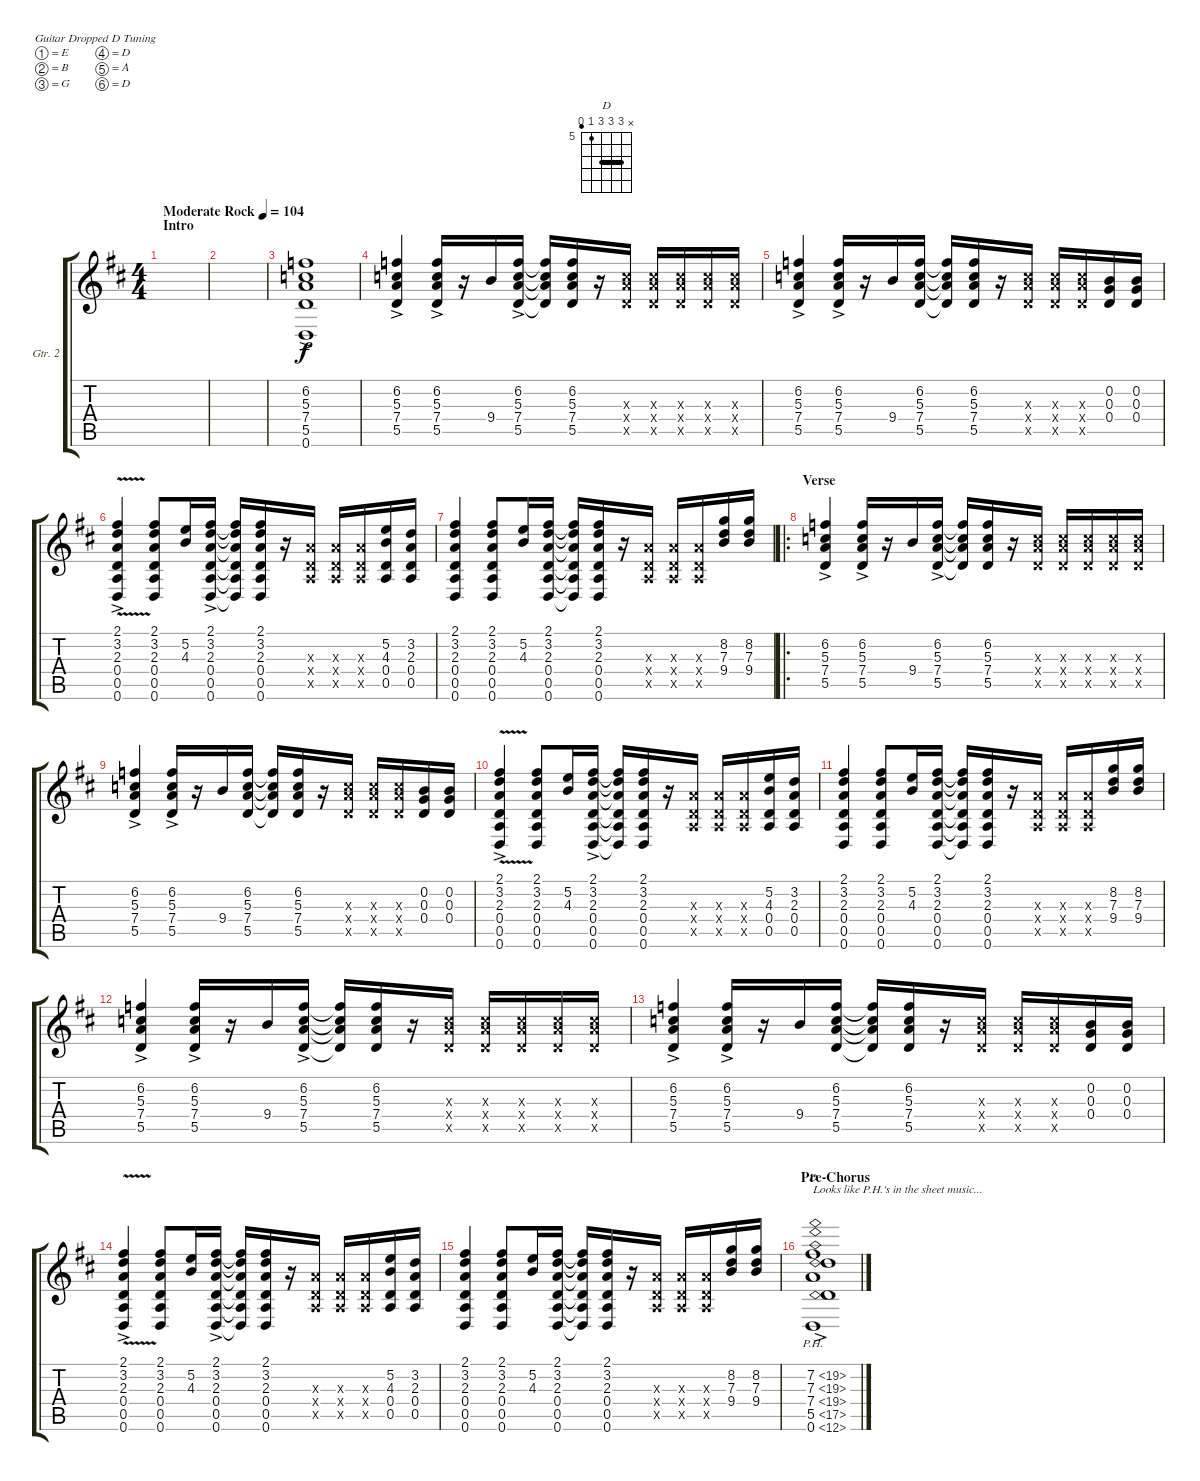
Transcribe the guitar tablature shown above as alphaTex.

\defaultSystemsLayout 4
\bracketExtendMode groupsimilarinstruments
\firstSystemTrackNameOrientation horizontal
\otherSystemsTrackNameOrientation horizontal
\track ("Rhythm Guitar" "Gtr. 2") {instrument distortionguitar}
\staff {score tabs}
\tuning (E4 B3 G3 D3 A2 D2)
\chord ("D" x 7 7 7 5 4) {firstfret 5 barre (7 7)}
\ts (4 4)
\section ("" "Intro")
\tempo (104 "Moderate Rock")
\clef g2
\ks d
|
|
(0.6{ac} 5.5{ac} 7.4{ac} 5.3{ac} 6.2{ac}).1 |
(6.2{ac} 5.3{ac} 7.4{ac} 5.5{ac}).4 (6.2{ac} 5.3{ac} 7.4{ac} 5.5{ac}).16 r.16 9.4.16 (6.2{ac} 5.3{ac} 7.4{ac} 5.5{ac}).16 (6.2{t} 5.3{t} 7.4{t} 5.5{t}).16 (6.2 5.3 7.4 5.5).16 r.16 (5.3{x} 7.4{x} 5.5{x}).16 (5.3{x} 7.4{x} 5.5{x}).16 (5.3{x} 7.4{x} 5.5{x}).16 (5.3{x} 7.4{x} 5.5{x}).16 (5.5{x} 7.4{x} 5.3{x}).16 |
(6.2{ac} 5.3{ac} 7.4{ac} 5.5{ac}).4 (6.2{ac} 5.3{ac} 7.4{ac} 5.5{ac}).16 r.16 9.4.16 (6.2 5.3 7.4 5.5).16 (6.2{t} 5.3{t} 7.4{t} 5.5{t}).16 (6.2 5.3 7.4 5.5).16 r.16 (5.3{x} 7.4{x} 5.5{x}).16 (5.5{x} 7.4{x} 5.3{x}).16 (5.3{x} 7.4{x} 5.5{x}).16 (0.3 0.4 0.2).16 (0.3 0.4 0.2).16 |
(2.1{ac} 3.2{ac} 2.3{v ac} 0.4{ac} 0.5{ac} 0.6{ac}).4 (2.1 3.2 2.3 0.4 0.5 0.6).8 (5.2 4.3).16 (2.1{ac} 3.2{ac} 2.3{ac} 0.4{ac} 0.5{ac} 0.6{ac}).16 (2.1{t} 3.2{t} 2.3{t} 0.4{t} 0.5{t} 0.6{t}).16 (0.6 0.5 0.4 2.3 3.2 2.1).16 r.16 (2.3{x} 0.4{x} 0.5{x}).16 (0.5{x} 2.3{x} 0.4{x}).16 (0.5{x} 0.4{x} 2.3{x}).16 (0.4 0.5 4.3 5.2).16 (3.2 2.3 0.4 0.5).16 |
(2.1 3.2 2.3 0.4 0.5 0.6).4 (2.1 3.2 2.3 0.4 0.5 0.6).8 (5.2 4.3).16 (2.1 3.2 2.3 0.4 0.5 0.6).16 (2.1{t} 3.2{t} 2.3{t} 0.4{t} 0.5{t} 0.6{t}).16 (0.6 0.5 0.4 2.3 3.2 2.1).16 r.16 (2.3{x} 0.4{x} 0.5{x}).16 (0.5{x} 2.3{x} 0.4{x}).16 (0.5{x} 0.4{x} 2.3{x}).16 (8.2 9.4 7.3).16 (8.2 7.3 9.4).16 |
\ro
\section ("" "Verse")
(6.2{ac} 5.3{ac} 7.4{ac} 5.5{ac}).4 (6.2{ac} 5.3{ac} 7.4{ac} 5.5{ac}).16 r.16 9.4.16 (6.2{ac} 5.3{ac} 7.4{ac} 5.5{ac}).16 (6.2{t} 5.3{t} 7.4{t} 5.5{t}).16 (6.2 5.3 7.4 5.5).16 r.16 (5.3{x} 7.4{x} 5.5{x}).16 (5.3{x} 7.4{x} 5.5{x}).16 (5.3{x} 7.4{x} 5.5{x}).16 (5.3{x} 7.4{x} 5.5{x}).16 (5.5{x} 7.4{x} 5.3{x}).16 |
(6.2{ac} 5.3{ac} 7.4{ac} 5.5{ac}).4 (6.2{ac} 5.3{ac} 7.4{ac} 5.5{ac}).16 r.16 9.4.16 (6.2 5.3 7.4 5.5).16 (6.2{t} 5.3{t} 7.4{t} 5.5{t}).16 (6.2 5.3 7.4 5.5).16 r.16 (5.3{x} 7.4{x} 5.5{x}).16 (5.5{x} 7.4{x} 5.3{x}).16 (5.3{x} 7.4{x} 5.5{x}).16 (0.3 0.4 0.2).16 (0.3 0.4 0.2).16 |
(2.1{ac} 3.2{ac} 2.3{v ac} 0.4{ac} 0.5{ac} 0.6{ac}).4 (2.1 3.2 2.3 0.4 0.5 0.6).8 (5.2 4.3).16 (2.1{ac} 3.2{ac} 2.3{ac} 0.4{ac} 0.5{ac} 0.6{ac}).16 (2.1{t} 3.2{t} 2.3{t} 0.4{t} 0.5{t} 0.6{t}).16 (0.6 0.5 0.4 2.3 3.2 2.1).16 r.16 (2.3{x} 0.4{x} 0.5{x}).16 (0.5{x} 2.3{x} 0.4{x}).16 (0.5{x} 0.4{x} 2.3{x}).16 (0.4 0.5 4.3 5.2).16 (3.2 2.3 0.4 0.5).16 |
(2.1 3.2 2.3 0.4 0.5 0.6).4 (2.1 3.2 2.3 0.4 0.5 0.6).8 (5.2 4.3).16 (2.1 3.2 2.3 0.4 0.5 0.6).16 (2.1{t} 3.2{t} 2.3{t} 0.4{t} 0.5{t} 0.6{t}).16 (0.6 0.5 0.4 2.3 3.2 2.1).16 r.16 (2.3{x} 0.4{x} 0.5{x}).16 (0.5{x} 2.3{x} 0.4{x}).16 (0.5{x} 0.4{x} 2.3{x}).16 (8.2 9.4 7.3).16 (8.2 7.3 9.4).16 |
(6.2{ac} 5.3{ac} 7.4{ac} 5.5{ac}).4 (6.2{ac} 5.3{ac} 7.4{ac} 5.5{ac}).16 r.16 9.4.16 (6.2{ac} 5.3{ac} 7.4{ac} 5.5{ac}).16 (6.2{t} 5.3{t} 7.4{t} 5.5{t}).16 (6.2 5.3 7.4 5.5).16 r.16 (5.3{x} 7.4{x} 5.5{x}).16 (5.3{x} 7.4{x} 5.5{x}).16 (5.3{x} 7.4{x} 5.5{x}).16 (5.3{x} 7.4{x} 5.5{x}).16 (5.5{x} 7.4{x} 5.3{x}).16 |
(6.2{ac} 5.3{ac} 7.4{ac} 5.5{ac}).4 (6.2{ac} 5.3{ac} 7.4{ac} 5.5{ac}).16 r.16 9.4.16 (6.2 5.3 7.4 5.5).16 (6.2{t} 5.3{t} 7.4{t} 5.5{t}).16 (6.2 5.3 7.4 5.5).16 r.16 (5.3{x} 7.4{x} 5.5{x}).16 (5.5{x} 7.4{x} 5.3{x}).16 (5.3{x} 7.4{x} 5.5{x}).16 (0.3 0.4 0.2).16 (0.3 0.4 0.2).16 |
(2.1{ac} 3.2{ac} 2.3{v ac} 0.4{ac} 0.5{ac} 0.6{ac}).4 (2.1 3.2 2.3 0.4 0.5 0.6).8 (5.2 4.3).16 (2.1{ac} 3.2{ac} 2.3{ac} 0.4{ac} 0.5{ac} 0.6{ac}).16 (2.1{t} 3.2{t} 2.3{t} 0.4{t} 0.5{t} 0.6{t}).16 (0.6 0.5 0.4 2.3 3.2 2.1).16 r.16 (2.3{x} 0.4{x} 0.5{x}).16 (0.5{x} 2.3{x} 0.4{x}).16 (0.5{x} 0.4{x} 2.3{x}).16 (0.4 0.5 4.3 5.2).16 (3.2 2.3 0.4 0.5).16 |
(2.1 3.2 2.3 0.4 0.5 0.6).4 (2.1 3.2 2.3 0.4 0.5 0.6).8 (5.2 4.3).16 (2.1 3.2 2.3 0.4 0.5 0.6).16 (2.1{t} 3.2{t} 2.3{t} 0.4{t} 0.5{t} 0.6{t}).16 (0.6 0.5 0.4 2.3 3.2 2.1).16 r.16 (2.3{x} 0.4{x} 0.5{x}).16 (0.5{x} 2.3{x} 0.4{x}).16 (0.5{x} 0.4{x} 2.3{x}).16 (8.2 9.4 7.3).16 (8.2 7.3 9.4).16 |
\section ("" "Pre-Chorus")
(0.6{ph 12 ac} 5.5{ph 12 ac} 7.4{ph 12 ac} 7.3{ph 12 ac} 7.2{ph 12 ac}).1{ch "D" txt "Looks like P.H.'s in the sheet music..."}
